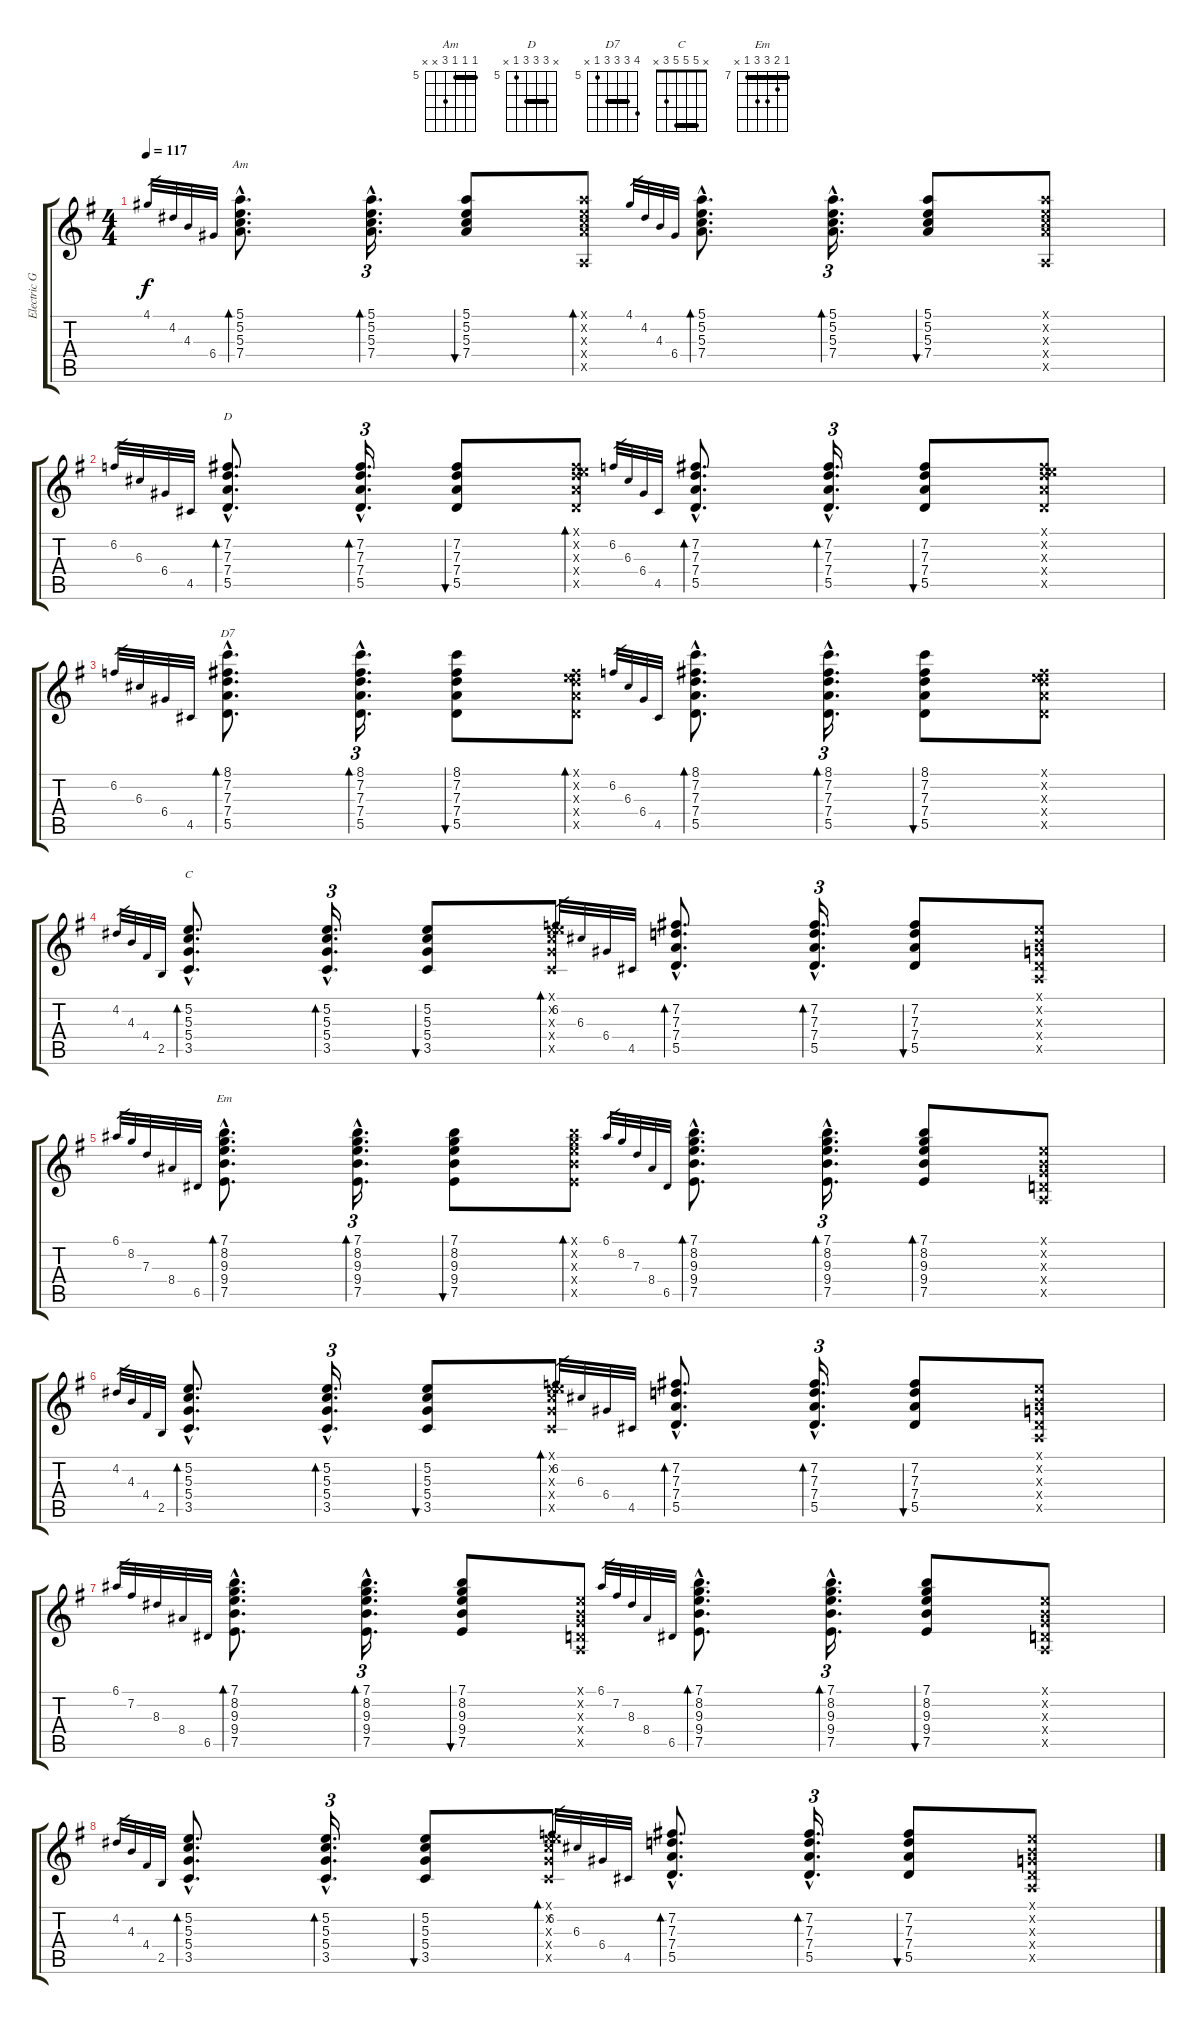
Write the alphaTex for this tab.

\track ("Electric Guitar" "Electric G") {instrument electricguitarjazz}
\staff {score tabs}
\tuning (E4 B3 G3 D3 A2 E2) {hide}
\chord ("Am" 5 5 5 7 x x) {firstfret 5 barre 5}
\chord ("D" x 7 7 7 5 x) {firstfret 5 barre 7}
\chord ("D7" 8 7 7 7 5 x) {firstfret 5 barre 7}
\chord ("C" x 5 5 5 3 x) {barre 5}
\chord ("Em" 7 8 9 9 7 x) {firstfret 7 barre 7}
\ts (4 4)
\tempo 117
\clef g2
\ks g
4.1.32{gr dy f} 4.2.32{gr} 4.3.32{gr} 6.4.32{gr} (5.1{hac} 5.2{hac} 5.3{hac} 7.4{hac}).8{d bd 30 ch "Am"} (5.1{hac} 5.2{hac} 5.3{hac} 7.4{hac}).16{d tu (3 2) bd 30} (5.1 5.2 5.3 7.4).8{bu 30} (5.1{x} 5.2{x} 5.3{x} 7.4{x} 0.5{x}).8{bd 30} 4.1.32{gr} 4.2.32{gr} 4.3.32{gr} 6.4.32{gr} (5.1{hac} 5.2{hac} 5.3{hac} 7.4{hac}).8{d bd 30} (5.1{hac} 5.2{hac} 5.3{hac} 7.4{hac}).16{d tu (3 2) bd 30} (5.1 5.2 5.3 7.4).8{bu 30} (5.1{x} 5.2{x} 5.3{x} 7.4{x} 0.5{x}).8 |
6.2.32{gr} 6.3.32{gr} 6.4.32{gr} 4.5.32{gr} (7.2{hac} 7.3{hac} 7.4{hac} 5.5{hac}).8{d bd 30 ch "D"} (7.2{hac} 7.3{hac} 7.4{hac} 5.5{hac}).16{d tu (3 2) bd 30} (7.2 7.3 7.4 5.5).8{bu 30} (0.1{x} 7.2{x} 7.3{x} 7.4{x} 5.5{x}).8{bd 30} 6.2.32{gr} 6.3.32{gr} 6.4.32{gr} 4.5.32{gr} (7.2{hac} 7.3{hac} 7.4{hac} 5.5{hac}).8{d bd 30} (7.2{hac} 7.3{hac} 7.4{hac} 5.5{hac}).16{d tu (3 2) bd 30} (7.2 7.3 7.4 5.5).8{bu 30} (0.1{x} 7.2{x} 7.3{x} 7.4{x} 5.5{x}).8 |
6.2.32{gr} 6.3.32{gr} 6.4.32{gr} 4.5.32{gr} (8.1{hac} 7.2{hac} 7.3{hac} 7.4{hac} 5.5{hac}).8{d bd 30 ch "D7"} (8.1{hac} 7.2{hac} 7.3{hac} 7.4{hac} 5.5{hac}).16{d tu (3 2) bd 30} (8.1 7.2 7.3 7.4 5.5).8{bu 30} (0.1{x} 7.2{x} 7.3{x} 7.4{x} 5.5{x}).8{bd 30} 6.2.32{gr} 6.3.32{gr} 6.4.32{gr} 4.5.32{gr} (8.1{hac} 7.2{hac} 7.3{hac} 7.4{hac} 5.5{hac}).8{d bd 30} (8.1{hac} 7.2{hac} 7.3{hac} 7.4{hac} 5.5{hac}).16{d tu (3 2) bd 30} (8.1 7.2 7.3 7.4 5.5).8{bu 30} (0.1{x} 7.2{x} 7.3{x} 7.4{x} 5.5{x}).8 |
4.2.32{gr} 4.3.32{gr} 4.4.32{gr} 2.5.32{gr} (5.2{hac} 5.3{hac} 5.4{hac} 3.5{hac}).8{d bd 30 ch "C"} (5.2{hac} 5.3{hac} 5.4{hac} 3.5{hac}).16{d tu (3 2) bd 30} (5.2 5.3 5.4 3.5).8{bu 30} (0.1{x} 5.2{x} 5.3{x} 5.4{x} 3.5{x}).8{bd 30} 6.2.32{gr} 6.3.32{gr} 6.4.32{gr} 4.5.32{gr} (7.2{hac} 7.3{hac} 7.4{hac} 5.5{hac}).8{d bd 30} (7.2{hac} 7.3{hac} 7.4{hac} 5.5{hac}).16{d tu (3 2) bd 30} (7.2 7.3 7.4 5.5).8{bu 30} (0.1{x} 0.2{x} 0.3{x} 0.4{x} 0.5{x}).8 |
6.1.32{gr} 8.2.32{gr} 7.3.32{gr} 8.4.32{gr} 6.5.32{gr} (7.1{hac} 8.2{hac} 9.3{hac} 9.4{hac} 7.5{hac}).8{d bd 30 ch "Em"} (7.1{hac} 8.2{hac} 9.3{hac} 9.4{hac} 7.5{hac}).16{d tu (3 2) bd 30} (7.1 8.2 9.3 9.4 7.5).8{bu 30} (7.1{x} 8.2{x} 9.3{x} 9.4{x} 7.5{x}).8{bd 30} 6.1.32{gr} 8.2.32{gr} 7.3.32{gr} 8.4.32{gr} 6.5.32{gr} (7.1{hac} 8.2{hac} 9.3{hac} 9.4{hac} 7.5{hac}).8{d bd 30} (7.1{hac} 8.2{hac} 9.3{hac} 9.4{hac} 7.5{hac}).16{d tu (3 2) bd 30} (7.1 8.2 9.3 9.4 7.5).8{bd 30} (0.1{x} 0.2{x} 0.3{x} 0.4{x} 0.5{x}).8 |
4.2.32{gr} 4.3.32{gr} 4.4.32{gr} 2.5.32{gr} (5.2{hac} 5.3{hac} 5.4{hac} 3.5{hac}).8{d bd 30} (5.2{hac} 5.3{hac} 5.4{hac} 3.5{hac}).16{d tu (3 2) bd 30} (5.2 5.3 5.4 3.5).8{bu 30} (0.1{x} 5.2{x} 5.3{x} 5.4{x} 3.5{x}).8{bd 30} 6.2.32{gr} 6.3.32{gr} 6.4.32{gr} 4.5.32{gr} (7.2{hac} 7.3{hac} 7.4{hac} 5.5{hac}).8{d bd 30} (7.2{hac} 7.3{hac} 7.4{hac} 5.5{hac}).16{d tu (3 2) bd 30} (7.2 7.3 7.4 5.5).8{bu 30} (0.1{x} 0.2{x} 0.3{x} 0.4{x} 0.5{x}).8 |
6.1.32{gr} 7.2.32{gr} 8.3.32{gr} 8.4.32{gr} 6.5.32{gr} (7.1{hac} 8.2{hac} 9.3{hac} 9.4{hac} 7.5{hac}).8{d bd 30} (7.1{hac} 8.2{hac} 9.3{hac} 9.4{hac} 7.5{hac}).16{d tu (3 2) bd 30} (7.1 8.2 9.3 9.4 7.5).8{bu 30} (0.1{x} 0.2{x} 0.3{x} 0.4{x} 0.5{x}).8 6.1.32{gr} 7.2.32{gr} 8.3.32{gr} 8.4.32{gr} 6.5.32{gr} (7.1{hac} 8.2{hac} 9.3{hac} 9.4{hac} 7.5{hac}).8{d bd 30} (7.1{hac} 8.2{hac} 9.3{hac} 9.4{hac} 7.5{hac}).16{d tu (3 2) bd 30} (7.1 8.2 9.3 9.4 7.5).8{bu 30} (0.1{x} 0.2{x} 0.3{x} 0.4{x} 0.5{x}).8 |
4.2.32{gr} 4.3.32{gr} 4.4.32{gr} 2.5.32{gr} (5.2{hac} 5.3{hac} 5.4{hac} 3.5{hac}).8{d bd 30} (5.2{hac} 5.3{hac} 5.4{hac} 3.5{hac}).16{d tu (3 2) bd 30} (5.2 5.3 5.4 3.5).8{bu 30} (0.1{x} 5.2{x} 5.3{x} 5.4{x} 3.5{x}).8{bd 30} 6.2.32{gr} 6.3.32{gr} 6.4.32{gr} 4.5.32{gr} (7.2{hac} 7.3{hac} 7.4{hac} 5.5{hac}).8{d bd 30} (7.2{hac} 7.3{hac} 7.4{hac} 5.5{hac}).16{d tu (3 2) bd 30} (7.2 7.3 7.4 5.5).8{bu 30} (0.1{x} 0.2{x} 0.3{x} 0.4{x} 0.5{x}).8
